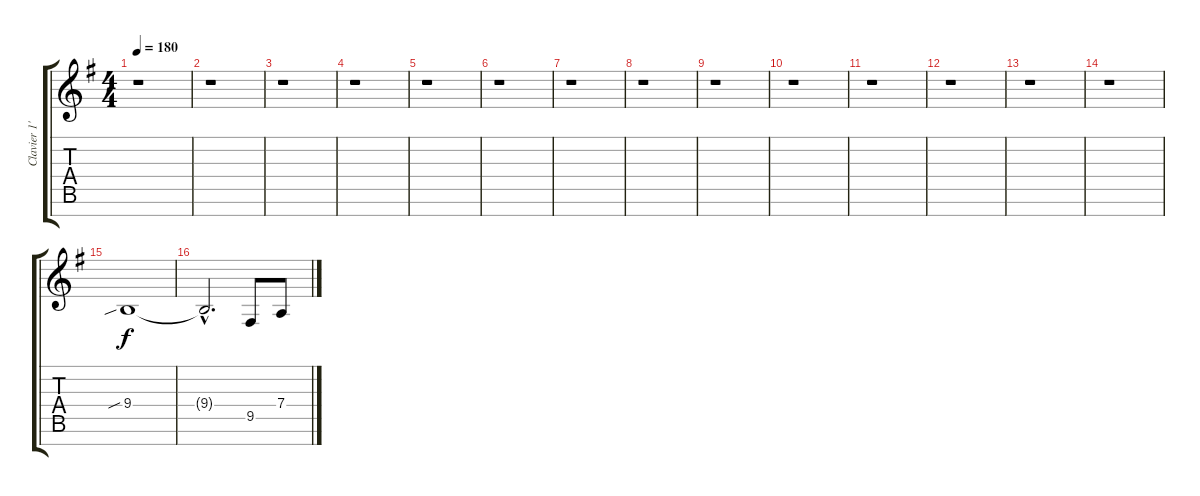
\track ("Clavier 1'" "Clavier 1'") {instrument lead2sawtooth}
\staff {score tabs}
\tuning (E4 B3 G3 D3 A2 E2 B1) {hide}
\ts (4 4)
\tempo 180
\clef g2
\ks g
r.1{dy f} |
r.1 |
r.1 |
r.1 |
r.1 |
r.1 |
r.1 |
r.1 |
r.1 |
r.1 |
r.1 |
r.1 |
r.1 |
r.1 |
9.4{sib}.1 |
9.4{hac t}.2{d} 9.5.8 7.4.8
